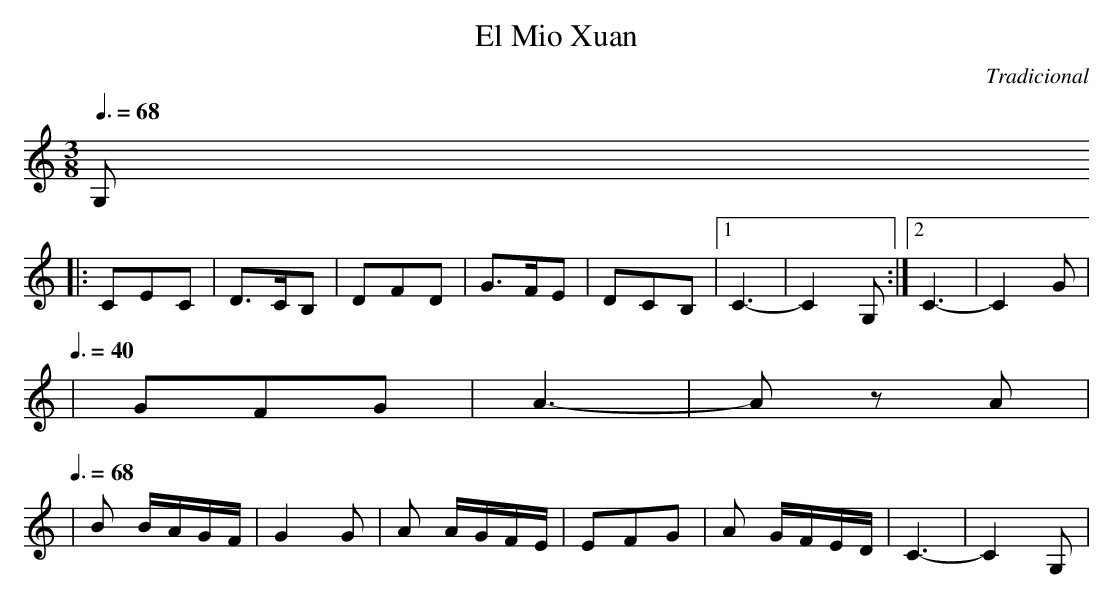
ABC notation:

X:1
T:El Mio Xuan
C:Tradicional
M:3/8
L:1/8
Q:3/8=68
K:C
G,
|: CEC|D>CB,|DFD|G>FE|DCB,|[1 C3-|C2 G, :|[2 C3-|C2 G|
[Q:3/8=40]
|GFG|A3-|A z A|
[Q:3/8=68]
|B B/A/G/F/|G2 G|A A/G/F/E/|EFG|A G/F/E/D/|C3-|C2 G,|
